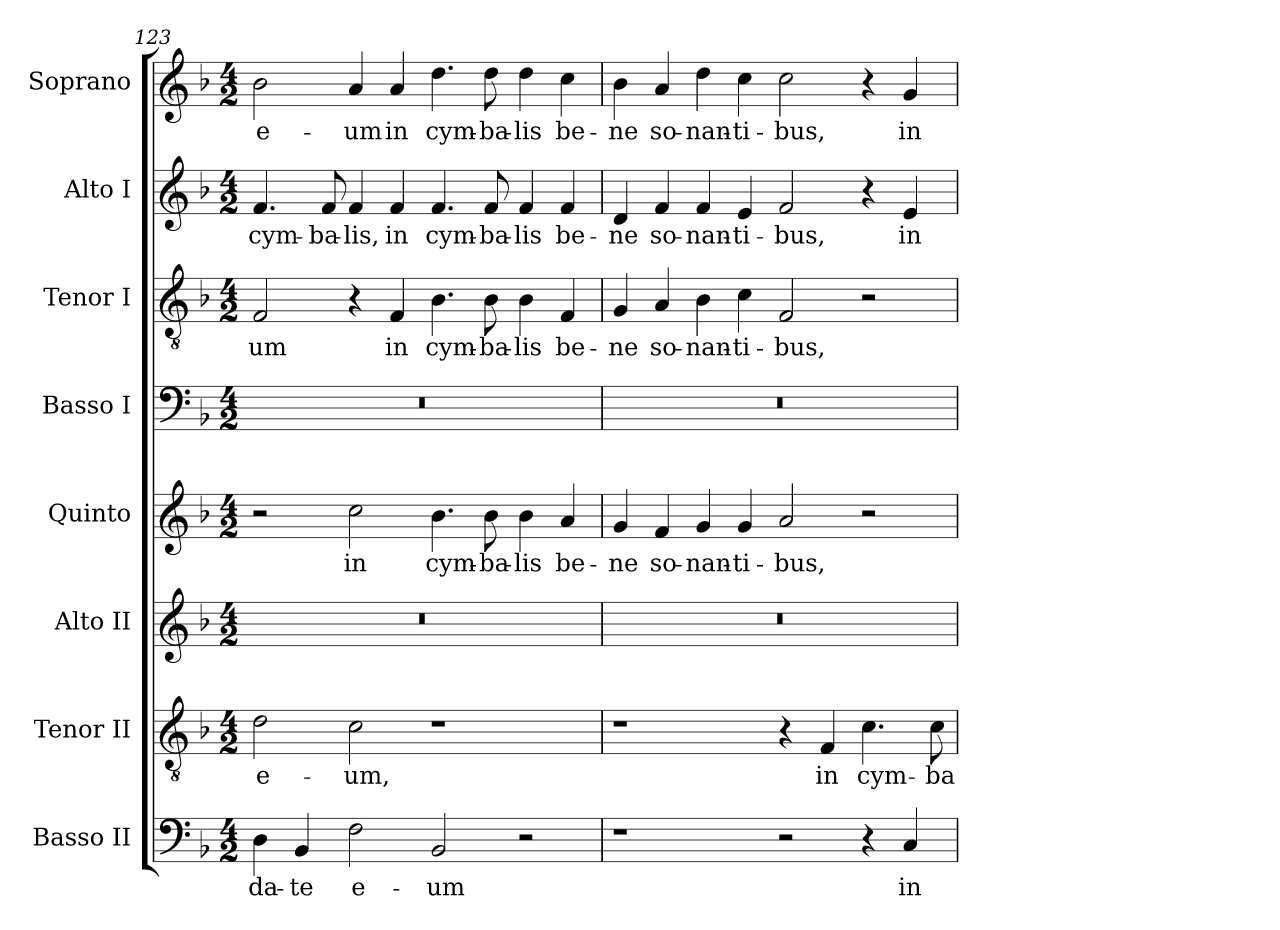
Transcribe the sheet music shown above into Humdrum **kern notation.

**kern	**text	**kern	**text	**kern	**kern	**text	**kern	**kern	**text	**kern	**text	**kern	**text
*part8	*part8	*part7	*part7	*part6	*part5	*part5	*part4	*part3	*part3	*part2	*part2	*part1	*part1
*staff8	*staff8	*staff7	*staff7	*staff6	*staff5	*staff5	*staff4	*staff3	*staff3	*staff2	*staff2	*staff1	*staff1
*I"Basso II	*	*I"Tenor II	*	*I"Alto II	*I"Quinto	*	*I"Basso I	*I"Tenor I	*	*I"Alto I	*	*I"Soprano	*
*I'B. 2	*	*I'T. 2	*	*I'A. 2	*I'Q.	*	*I'B. 1	*I'T. 1	*	*I'A. 1	*	*I'S.	*
*clefF4	*	*clefGv2	*	*clefG2	*clefG2	*	*clefF4	*clefGv2	*	*clefG2	*	*clefG2	*
*	*	*ITrd7c12	*	*	*	*	*	*ITrd7c12	*	*	*	*	*
*k[b-]	*	*k[b-]	*	*k[b-]	*k[b-]	*	*k[b-]	*k[b-]	*	*k[b-]	*	*k[b-]	*
*F:	*	*F:	*	*F:	*F:	*	*F:	*F:	*	*F:	*	*F:	*
*M4/2	*	*M4/2	*	*M4/2	*M4/2	*	*M4/2	*M4/2	*	*M4/2	*	*M4/2	*
=123	=123	=123	=123	=123	=123	=123	=123	=123	=123	=123	=123	=123	=123
!	!LO:LY:b:color=#000000	!	!	!	!	!	!	!	!	!	!	!	!
!	!	!	!LO:LY:b:color=#000000	!LO:N:vis=1	!	!	!LO:N:vis=1	!	!	!	!	!	!
!	!	!	!	!	!	!	!	!	!LO:LY:b:color=#000000	!	!	!	!
!	!	!	!	!	!	!	!	!	!	!	!LO:LY:b:color=#000000	!	!
!	!	!	!	!	!	!	!	!	!	!	!	!	!LO:LY:b:color=#000000
4Di\	-da-	2Di\	e-	0r	2r	.	0r	2FFi/	-um	4.fi/	cym-	2b-i\	e-
!	!LO:LY:b:color=#000000	!	!	!	!	!	!	!	!	!	!	!	!
4BB-i/	-te	.	.	.	.	.	.	.	.	.	.	.	.
!	!	!	!	!	!	!	!	!	!	!	!LO:LY:b:color=#000000	!	!
.	.	.	.	.	.	.	.	.	.	8fi/	-ba-	.	.
!	!LO:LY:b:color=#000000	!	!	!	!	!	!	!	!	!	!	!	!
!	!	!	!LO:LY:b:color=#000000	!	!	!	!	!	!	!	!	!	!
!	!	!	!	!	!	!LO:LY:b:color=#000000	!	!	!	!	!	!	!
!	!	!	!	!	!	!	!	!	!	!	!LO:LY:b:color=#000000	!	!
!	!	!	!	!	!	!	!	!	!	!	!	!	!LO:LY:b:color=#000000
2Fi\	e-	2Ci\	-um,	.	2cci\	in	.	4r	.	4fi/	-lis,	4ai/	-um
!	!	!	!	!	!	!	!	!	!LO:LY:b:color=#000000	!	!	!	!
!	!	!	!	!	!	!	!	!	!	!	!LO:LY:b:color=#000000	!	!
!	!	!	!	!	!	!	!	!	!	!	!	!	!LO:LY:b:color=#000000
.	.	.	.	.	.	.	.	4FFi/	in	4fi/	in	4ai/	in
!	!LO:LY:b:color=#000000	!	!	!	!	!	!	!	!	!	!	!	!
!	!	!	!	!	!	!LO:LY:b:color=#000000	!	!	!	!	!	!	!
!	!	!	!	!	!	!	!	!	!LO:LY:b:color=#000000	!	!	!	!
!	!	!	!	!	!	!	!	!	!	!	!LO:LY:b:color=#000000	!	!
!	!	!	!	!	!	!	!	!	!	!	!	!	!LO:LY:b:color=#000000
2BB-i/	-um	1r	.	.	4.b-i\	cym-	.	4.BB-i\	cym-	4.fi/	cym-	4.ddi\	cym-
!	!	!	!	!	!	!LO:LY:b:color=#000000	!	!	!	!	!	!	!
!	!	!	!	!	!	!	!	!	!LO:LY:b:color=#000000	!	!	!	!
!	!	!	!	!	!	!	!	!	!	!	!LO:LY:b:color=#000000	!	!
!	!	!	!	!	!	!	!	!	!	!	!	!	!LO:LY:b:color=#000000
.	.	.	.	.	8b-i\	-ba-	.	8BB-i\	-ba-	8fi/	-ba-	8ddi\	-ba-
!	!	!	!	!	!	!LO:LY:b:color=#000000	!	!	!	!	!	!	!
!	!	!	!	!	!	!	!	!	!LO:LY:b:color=#000000	!	!	!	!
!	!	!	!	!	!	!	!	!	!	!	!LO:LY:b:color=#000000	!	!
!	!	!	!	!	!	!	!	!	!	!	!	!	!LO:LY:b:color=#000000
2r	.	.	.	.	4b-i\	-lis	.	4BB-i\	-lis	4fi/	-lis	4ddi\	-lis
!	!	!	!	!	!	!LO:LY:b:color=#000000	!	!	!	!	!	!	!
!	!	!	!	!	!	!	!	!	!LO:LY:b:color=#000000	!	!	!	!
!	!	!	!	!	!	!	!	!	!	!	!LO:LY:b:color=#000000	!	!
!	!	!	!	!	!	!	!	!	!	!	!	!	!LO:LY:b:color=#000000
.	.	.	.	.	4ai/	be-	.	4FFi/	be-	4fi/	be-	4cci\	be-
=124	=124	=124	=124	=124	=124	=124	=124	=124	=124	=124	=124	=124	=124
!	!	!	!	!LO:N:vis=1	!	!	!	!	!	!	!	!	!
!	!	!	!	!	!	!LO:LY:b:color=#000000	!LO:N:vis=1	!	!	!	!	!	!
!	!	!	!	!	!	!	!	!	!LO:LY:b:color=#000000	!	!	!	!
!	!	!	!	!	!	!	!	!	!	!	!LO:LY:b:color=#000000	!	!
!	!	!	!	!	!	!	!	!	!	!	!	!	!LO:LY:b:color=#000000
1r	.	1r	.	0r	4gi/	-ne	0r	4GGi/	-ne	4di/	-ne	4b-i\	-ne
!	!	!	!	!	!	!LO:LY:b:color=#000000	!	!	!	!	!	!	!
!	!	!	!	!	!	!	!	!	!LO:LY:b:color=#000000	!	!	!	!
!	!	!	!	!	!	!	!	!	!	!	!LO:LY:b:color=#000000	!	!
!	!	!	!	!	!	!	!	!	!	!	!	!	!LO:LY:b:color=#000000
.	.	.	.	.	4fi/	so-	.	4AAi/	so-	4fi/	so-	4ai/	so-
!	!	!	!	!	!	!LO:LY:b:color=#000000	!	!	!	!	!	!	!
!	!	!	!	!	!	!	!	!	!LO:LY:b:color=#000000	!	!	!	!
!	!	!	!	!	!	!	!	!	!	!	!LO:LY:b:color=#000000	!	!
!	!	!	!	!	!	!	!	!	!	!	!	!	!LO:LY:b:color=#000000
.	.	.	.	.	4gi/	-nan-	.	4BB-i\	-nan-	4fi/	-nan-	4ddi\	-nan-
!	!	!	!	!	!	!LO:LY:b:color=#000000	!	!	!	!	!	!	!
!	!	!	!	!	!	!	!	!	!LO:LY:b:color=#000000	!	!	!	!
!	!	!	!	!	!	!	!	!	!	!	!LO:LY:b:color=#000000	!	!
!	!	!	!	!	!	!	!	!	!	!	!	!	!LO:LY:b:color=#000000
.	.	.	.	.	4gi/	-ti-	.	4Ci\	-ti-	4ei/	-ti-	4cci\	-ti-
!	!	!	!	!	!	!LO:LY:b:color=#000000	!	!	!	!	!	!	!
!	!	!	!	!	!	!	!	!	!LO:LY:b:color=#000000	!	!	!	!
!	!	!	!	!	!	!	!	!	!	!	!LO:LY:b:color=#000000	!	!
!	!	!	!	!	!	!	!	!	!	!	!	!	!LO:LY:b:color=#000000
2r	.	4r	.	.	2ai/	-bus,	.	2FFi/	-bus,	2fi/	-bus,	2cci\	-bus,
!	!	!	!LO:LY:b:color=#000000	!	!	!	!	!	!	!	!	!	!
.	.	4FFi/	in	.	.	.	.	.	.	.	.	.	.
!	!	!	!LO:LY:b:color=#000000	!	!	!	!	!	!	!	!	!	!
4r	.	4.Ci\	cym-	.	2r	.	.	2r	.	4r	.	4r	.
!	!LO:LY:b:color=#000000	!	!	!	!	!	!	!	!	!	!	!	!
!	!	!	!	!	!	!	!	!	!	!	!LO:LY:b:color=#000000	!	!
!	!	!	!	!	!	!	!	!	!	!	!	!	!LO:LY:b:color=#000000
4Ci/	in	.	.	.	.	.	.	.	.	4ei/	in	4gi/	in
!	!	!	!LO:LY:b:color=#000000	!	!	!	!	!	!	!	!	!	!
.	.	8Ci\	-ba-	.	.	.	.	.	.	.	.	.	.
=	=	=	=	=	=	=	=	=	=	=	=	=	=
*-	*-	*-	*-	*-	*-	*-	*-	*-	*-	*-	*-	*-	*-
